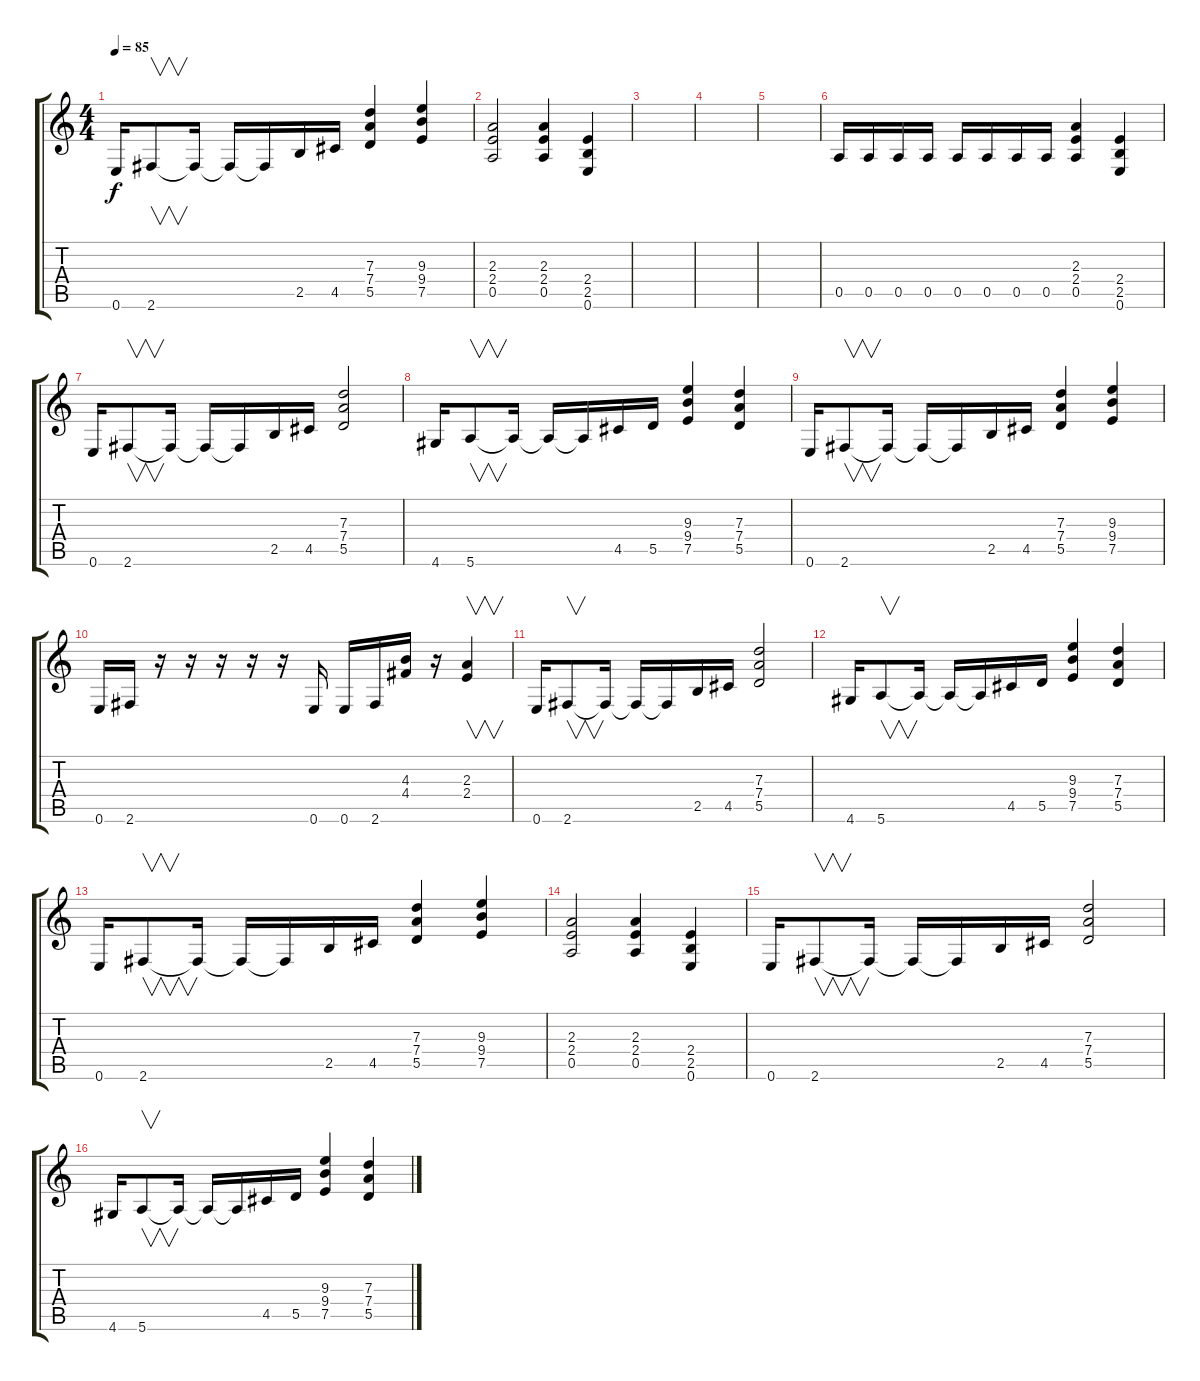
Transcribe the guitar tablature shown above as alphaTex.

\track ("              From" "          ") {instrument overdrivenguitar}
\staff {score tabs}
\tuning (E4 B3 G3 D3 A2 E2) {hide}
\ts (4 4)
\tempo 85
\clef g2
\ks c
0.6.16{dy f} 2.6.8{v} 2.6{t}.16 2.6{t}.16 2.6{t}.16 2.5.16 4.5.16 (7.3 7.4 5.5).4 (9.3 9.4 7.5).4 |
(2.3 2.4 0.5).2 (2.3 2.4 0.5).4 (2.4 2.5 0.6).4 |
|
|
|
0.5.16 0.5.16 0.5.16 0.5.16 0.5.16 0.5.16 0.5.16 0.5.16 (2.3 2.4 0.5).4 (2.4 2.5 0.6).4 |
0.6.16 2.6.8{v} 2.6{t}.16 2.6{t}.16 2.6{t}.16 2.5.16 4.5.16 (7.3 7.4 5.5).2 |
4.6.16 5.6.8{v} 5.6{t}.16 5.6{t}.16 5.6{t}.16 4.5.16 5.5.16 (9.3 9.4 7.5).4 (7.3 7.4 5.5).4 |
0.6.16 2.6.8{v} 2.6{t}.16 2.6{t}.16 2.6{t}.16 2.5.16 4.5.16 (7.3 7.4 5.5).4 (9.3 9.4 7.5).4 |
0.6.16 2.6.16 r.16 r.16 r.16 r.16 r.16 0.6.16 0.6.16 2.6.16 (4.3 4.4).16 r.16 (2.3 2.4).4{v} |
0.6.16 2.6.8{v} 2.6{t}.16 2.6{t}.16 2.6{t}.16 2.5.16 4.5.16 (7.3 7.4 5.5).2 |
4.6.16 5.6.8{v} 5.6{t}.16 5.6{t}.16 5.6{t}.16 4.5.16 5.5.16 (9.3 9.4 7.5).4 (7.3 7.4 5.5).4 |
0.6.16 2.6.8{v} 2.6{t}.16 2.6{t}.16 2.6{t}.16 2.5.16 4.5.16 (7.3 7.4 5.5).4 (9.3 9.4 7.5).4 |
(2.3 2.4 0.5).2 (2.3 2.4 0.5).4 (2.4 2.5 0.6).4 |
0.6.16 2.6.8{v} 2.6{t}.16 2.6{t}.16 2.6{t}.16 2.5.16 4.5.16 (7.3 7.4 5.5).2 |
4.6.16 5.6.8{v} 5.6{t}.16 5.6{t}.16 5.6{t}.16 4.5.16 5.5.16 (9.3 9.4 7.5).4 (7.3 7.4 5.5).4
